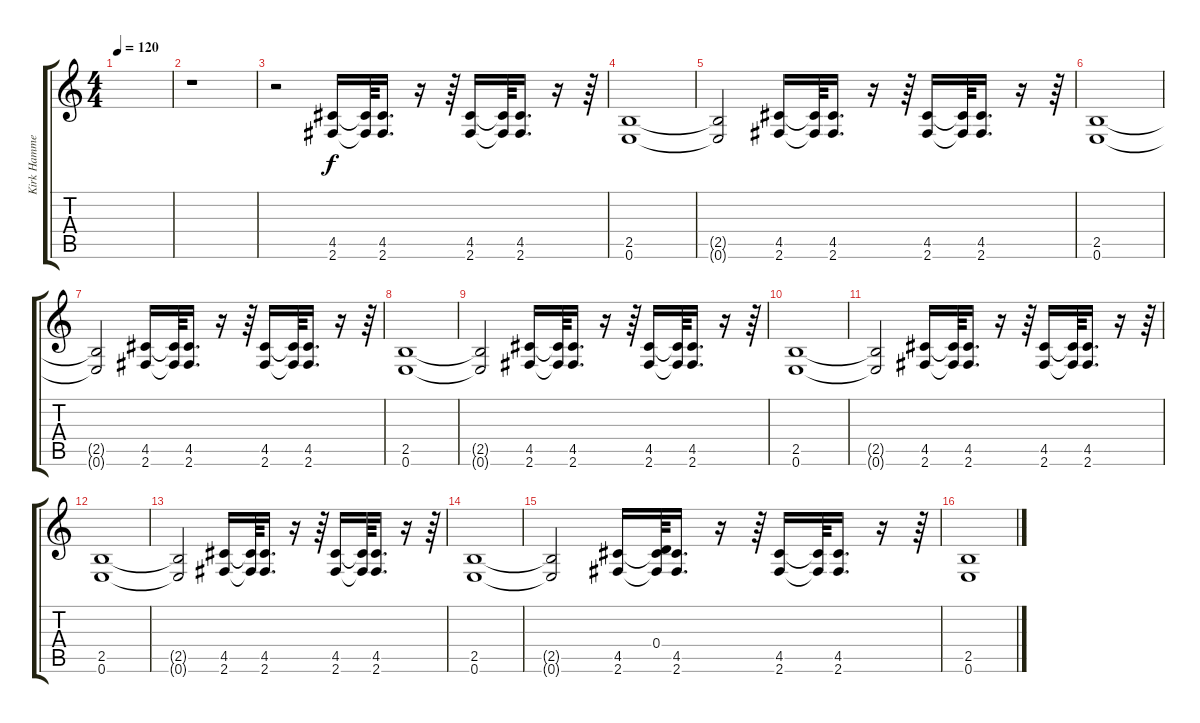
\track ("Kirk Hammet" "Kirk Hamme") {instrument distortionguitar}
\staff {score tabs}
\tuning (E4 B3 G3 D3 A2 E2) {hide}
\ts (4 4)
\tempo 120
\clef g2
\ks c
|
r.1 |
r.2 (4.5 2.6).16 (4.5{t} 2.6{t}).64 (4.5 2.6).16{d} r.16 r.64 (4.5 2.6).16 (4.5{t} 2.6{t}).64 (4.5 2.6).16{d} r.16 r.64 |
(2.5 0.6).1 |
(2.5{t} 0.6{t}).2 (4.5 2.6).16 (4.5{t} 2.6{t}).64 (4.5 2.6).16{d} r.16 r.64 (4.5 2.6).16 (4.5{t} 2.6{t}).64 (4.5 2.6).16{d} r.16 r.64 |
(2.5 0.6).1 |
(2.5{t} 0.6{t}).2 (4.5 2.6).16 (4.5{t} 2.6{t}).64 (4.5 2.6).16{d} r.16 r.64 (4.5 2.6).16 (4.5{t} 2.6{t}).64 (4.5 2.6).16{d} r.16 r.64 |
(2.5 0.6).1 |
(2.5{t} 0.6{t}).2 (4.5 2.6).16 (4.5{t} 2.6{t}).64 (4.5 2.6).16{d} r.16 r.64 (4.5 2.6).16 (4.5{t} 2.6{t}).64 (4.5 2.6).16{d} r.16 r.64 |
(2.5 0.6).1 |
(2.5{t} 0.6{t}).2 (4.5 2.6).16 (4.5{t} 2.6{t}).64 (4.5 2.6).16{d} r.16 r.64 (4.5 2.6).16 (4.5{t} 2.6{t}).64 (4.5 2.6).16{d} r.16 r.64 |
(2.5 0.6).1 |
(2.5{t} 0.6{t}).2 (4.5 2.6).16 (4.5{t} 2.6{t}).64 (4.5 2.6).16{d} r.16 r.64 (4.5 2.6).16 (4.5{t} 2.6{t}).64 (4.5 2.6).16{d} r.16 r.64 |
(2.5 0.6).1 |
(2.5{t} 0.6{t}).2 (4.5 2.6).16 (0.4 4.5{t} 2.6{t}).64 (4.5 2.6).16{d} r.16 r.64 (4.5 2.6).16 (4.5{t} 2.6{t}).64 (4.5 2.6).16{d} r.16 r.64 |
(2.5 0.6).1
